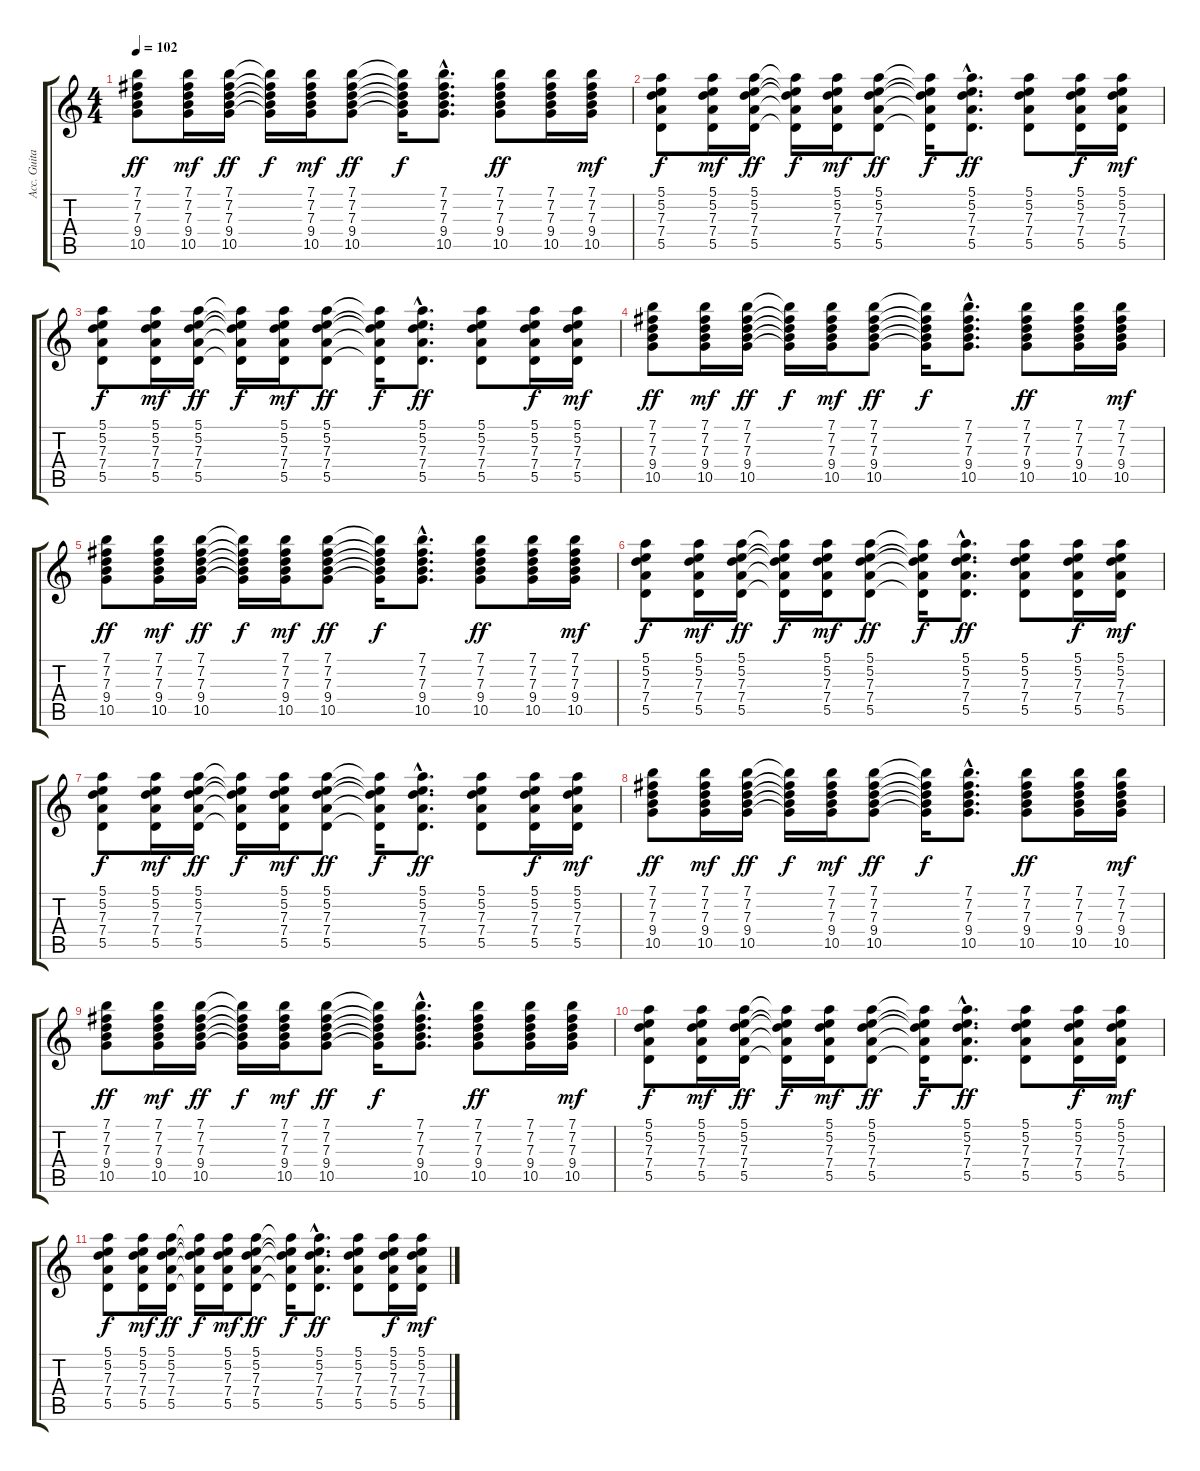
\track ("Acc. Guitar 2" "Acc. Guita") {instrument acousticguitarsteel}
\staff {score tabs}
\tuning (E4 B3 G3 D3 A2 E2) {hide}
\ts (4 4)
\tempo 102
\clef g2
\ks c
(7.1 7.2 7.3 9.4 10.5).8{dy ff} (7.1 7.2 7.3 9.4 10.5).16{dy mf} (7.1 7.2 7.3 9.4 10.5).16{dy ff} (7.1{t} 7.2{t} 7.3{t} 9.4{t} 10.5{t}).16{dy f} (7.1 7.2 7.3 9.4 10.5).16{dy mf} (7.1 7.2 7.3 9.4 10.5).8{dy ff} (7.1{t} 7.2{t} 7.3{t} 9.4{t} 10.5{t}).16{dy f} (7.1{hac} 7.2{hac} 7.3{hac} 9.4{hac} 10.5{hac}).8{d} (7.1 7.2 7.3 9.4 10.5).8{dy ff} (7.1 7.2 7.3 9.4 10.5).16 (7.1 7.2 7.3 9.4 10.5).16{dy mf} |
(5.1 5.2 7.3 7.4 5.5).8{dy f} (5.1 5.2 7.3 7.4 5.5).16{dy mf} (5.1 5.2 7.3 7.4 5.5).16{dy ff} (5.1{t} 5.2{t} 7.3{t} 7.4{t} 5.5{t}).16{dy f} (5.1 5.2 7.3 7.4 5.5).16{dy mf} (5.1 5.2 7.3 7.4 5.5).8{dy ff} (5.1{t} 5.2{t} 7.3{t} 7.4{t} 5.5{t}).16{dy f} (5.1{hac} 5.2{hac} 7.3{hac} 7.4{hac} 5.5{hac}).8{d dy ff} (5.1 5.2 7.3 7.4 5.5).8 (5.1 5.2 7.3 7.4 5.5).16{dy f} (5.1 5.2 7.3 7.4 5.5).16{dy mf} |
(5.1 5.2 7.3 7.4 5.5).8{dy f} (5.1 5.2 7.3 7.4 5.5).16{dy mf} (5.1 5.2 7.3 7.4 5.5).16{dy ff} (5.1{t} 5.2{t} 7.3{t} 7.4{t} 5.5{t}).16{dy f} (5.1 5.2 7.3 7.4 5.5).16{dy mf} (5.1 5.2 7.3 7.4 5.5).8{dy ff} (5.1{t} 5.2{t} 7.3{t} 7.4{t} 5.5{t}).16{dy f} (5.1{hac} 5.2{hac} 7.3{hac} 7.4{hac} 5.5{hac}).8{d dy ff} (5.1 5.2 7.3 7.4 5.5).8 (5.1 5.2 7.3 7.4 5.5).16{dy f} (5.1 5.2 7.3 7.4 5.5).16{dy mf} |
(7.1 7.2 7.3 9.4 10.5).8{dy ff} (7.1 7.2 7.3 9.4 10.5).16{dy mf} (7.1 7.2 7.3 9.4 10.5).16{dy ff} (7.1{t} 7.2{t} 7.3{t} 9.4{t} 10.5{t}).16{dy f} (7.1 7.2 7.3 9.4 10.5).16{dy mf} (7.1 7.2 7.3 9.4 10.5).8{dy ff} (7.1{t} 7.2{t} 7.3{t} 9.4{t} 10.5{t}).16{dy f} (7.1{hac} 7.2{hac} 7.3{hac} 9.4{hac} 10.5{hac}).8{d} (7.1 7.2 7.3 9.4 10.5).8{dy ff} (7.1 7.2 7.3 9.4 10.5).16 (7.1 7.2 7.3 9.4 10.5).16{dy mf} |
(7.1 7.2 7.3 9.4 10.5).8{dy ff} (7.1 7.2 7.3 9.4 10.5).16{dy mf} (7.1 7.2 7.3 9.4 10.5).16{dy ff} (7.1{t} 7.2{t} 7.3{t} 9.4{t} 10.5{t}).16{dy f} (7.1 7.2 7.3 9.4 10.5).16{dy mf} (7.1 7.2 7.3 9.4 10.5).8{dy ff} (7.1{t} 7.2{t} 7.3{t} 9.4{t} 10.5{t}).16{dy f} (7.1{hac} 7.2{hac} 7.3{hac} 9.4{hac} 10.5{hac}).8{d} (7.1 7.2 7.3 9.4 10.5).8{dy ff} (7.1 7.2 7.3 9.4 10.5).16 (7.1 7.2 7.3 9.4 10.5).16{dy mf} |
(5.1 5.2 7.3 7.4 5.5).8{dy f} (5.1 5.2 7.3 7.4 5.5).16{dy mf} (5.1 5.2 7.3 7.4 5.5).16{dy ff} (5.1{t} 5.2{t} 7.3{t} 7.4{t} 5.5{t}).16{dy f} (5.1 5.2 7.3 7.4 5.5).16{dy mf} (5.1 5.2 7.3 7.4 5.5).8{dy ff} (5.1{t} 5.2{t} 7.3{t} 7.4{t} 5.5{t}).16{dy f} (5.1{hac} 5.2{hac} 7.3{hac} 7.4{hac} 5.5{hac}).8{d dy ff} (5.1 5.2 7.3 7.4 5.5).8 (5.1 5.2 7.3 7.4 5.5).16{dy f} (5.1 5.2 7.3 7.4 5.5).16{dy mf} |
(5.1 5.2 7.3 7.4 5.5).8{dy f} (5.1 5.2 7.3 7.4 5.5).16{dy mf} (5.1 5.2 7.3 7.4 5.5).16{dy ff} (5.1{t} 5.2{t} 7.3{t} 7.4{t} 5.5{t}).16{dy f} (5.1 5.2 7.3 7.4 5.5).16{dy mf} (5.1 5.2 7.3 7.4 5.5).8{dy ff} (5.1{t} 5.2{t} 7.3{t} 7.4{t} 5.5{t}).16{dy f} (5.1{hac} 5.2{hac} 7.3{hac} 7.4{hac} 5.5{hac}).8{d dy ff} (5.1 5.2 7.3 7.4 5.5).8 (5.1 5.2 7.3 7.4 5.5).16{dy f} (5.1 5.2 7.3 7.4 5.5).16{dy mf} |
(7.1 7.2 7.3 9.4 10.5).8{dy ff} (7.1 7.2 7.3 9.4 10.5).16{dy mf} (7.1 7.2 7.3 9.4 10.5).16{dy ff} (7.1{t} 7.2{t} 7.3{t} 9.4{t} 10.5{t}).16{dy f} (7.1 7.2 7.3 9.4 10.5).16{dy mf} (7.1 7.2 7.3 9.4 10.5).8{dy ff} (7.1{t} 7.2{t} 7.3{t} 9.4{t} 10.5{t}).16{dy f} (7.1{hac} 7.2{hac} 7.3{hac} 9.4{hac} 10.5{hac}).8{d} (7.1 7.2 7.3 9.4 10.5).8{dy ff} (7.1 7.2 7.3 9.4 10.5).16 (7.1 7.2 7.3 9.4 10.5).16{dy mf} |
(7.1 7.2 7.3 9.4 10.5).8{dy ff} (7.1 7.2 7.3 9.4 10.5).16{dy mf} (7.1 7.2 7.3 9.4 10.5).16{dy ff} (7.1{t} 7.2{t} 7.3{t} 9.4{t} 10.5{t}).16{dy f} (7.1 7.2 7.3 9.4 10.5).16{dy mf} (7.1 7.2 7.3 9.4 10.5).8{dy ff} (7.1{t} 7.2{t} 7.3{t} 9.4{t} 10.5{t}).16{dy f} (7.1{hac} 7.2{hac} 7.3{hac} 9.4{hac} 10.5{hac}).8{d} (7.1 7.2 7.3 9.4 10.5).8{dy ff} (7.1 7.2 7.3 9.4 10.5).16 (7.1 7.2 7.3 9.4 10.5).16{dy mf} |
(5.1 5.2 7.3 7.4 5.5).8{dy f} (5.1 5.2 7.3 7.4 5.5).16{dy mf} (5.1 5.2 7.3 7.4 5.5).16{dy ff} (5.1{t} 5.2{t} 7.3{t} 7.4{t} 5.5{t}).16{dy f} (5.1 5.2 7.3 7.4 5.5).16{dy mf} (5.1 5.2 7.3 7.4 5.5).8{dy ff} (5.1{t} 5.2{t} 7.3{t} 7.4{t} 5.5{t}).16{dy f} (5.1{hac} 5.2{hac} 7.3{hac} 7.4{hac} 5.5{hac}).8{d dy ff} (5.1 5.2 7.3 7.4 5.5).8 (5.1 5.2 7.3 7.4 5.5).16{dy f} (5.1 5.2 7.3 7.4 5.5).16{dy mf} |
(5.1 5.2 7.3 7.4 5.5).8{dy f} (5.1 5.2 7.3 7.4 5.5).16{dy mf} (5.1 5.2 7.3 7.4 5.5).16{dy ff} (5.1{t} 5.2{t} 7.3{t} 7.4{t} 5.5{t}).16{dy f} (5.1 5.2 7.3 7.4 5.5).16{dy mf} (5.1 5.2 7.3 7.4 5.5).8{dy ff} (5.1{t} 5.2{t} 7.3{t} 7.4{t} 5.5{t}).16{dy f} (5.1{hac} 5.2{hac} 7.3{hac} 7.4{hac} 5.5{hac}).8{d dy ff} (5.1 5.2 7.3 7.4 5.5).8 (5.1 5.2 7.3 7.4 5.5).16{dy f} (5.1 5.2 7.3 7.4 5.5).16{dy mf}
